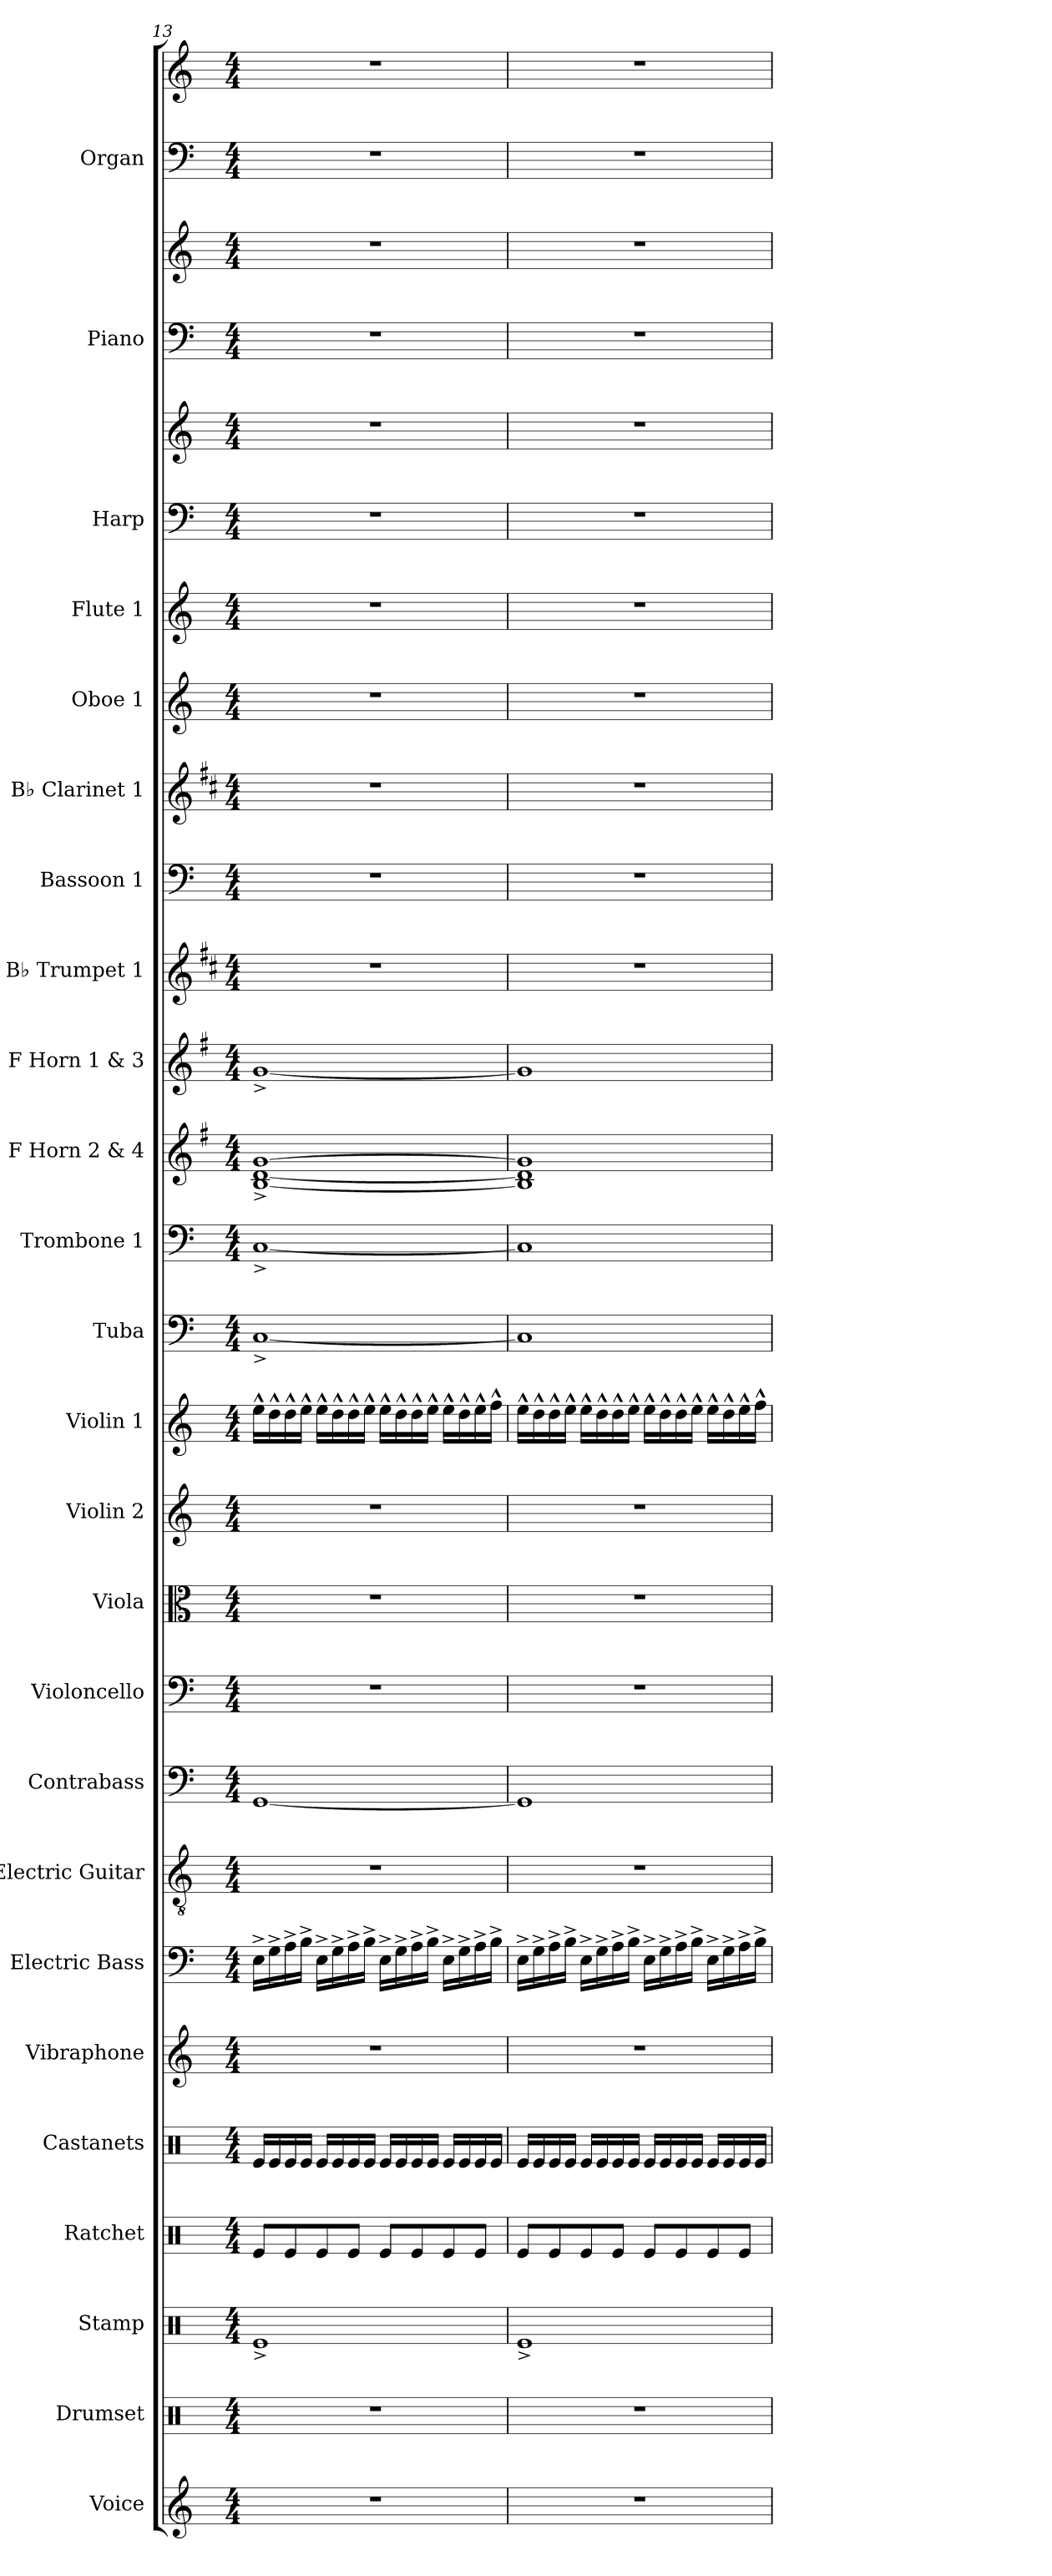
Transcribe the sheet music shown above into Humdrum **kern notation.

**kern	**kern	**kern	**kern	**kern	**kern	**kern	**kern	**kern	**kern	**kern	**kern	**kern	**kern	**kern	**kern	**kern	**kern	**kern	**kern	**kern	**kern	**kern	**kern	**kern	**kern	**kern	**kern
*part25	*part24	*part23	*part22	*part21	*part20	*part19	*part18	*part17	*part16	*part15	*part14	*part13	*part12	*part11	*part10	*part9	*part8	*part7	*part6	*part5	*part4	*part3	*part3	*part2	*part2	*part1	*part1
*staff28	*staff27	*staff26	*staff25	*staff24	*staff23	*staff22	*staff21	*staff20	*staff19	*staff18	*staff17	*staff16	*staff15	*staff14	*staff13	*staff12	*staff11	*staff10	*staff9	*staff8	*staff7	*staff6	*staff5	*staff4	*staff3	*staff2	*staff1
*I"Voice	*I"Drumset	*I"Stamp	*I"Ratchet	*I"Castanets	*I"Vibraphone	*I"Electric Bass	*I"Electric Guitar	*I"Contrabass	*I"Violoncello	*I"Viola	*I"Violin 2	*I"Violin 1	*I"Tuba	*I"Trombone 1	*I"F Horn 2 &amp; 4	*I"F Horn 1 &amp; 3	*I"B♭ Trumpet 1	*I"Bassoon 1	*I"B♭ Clarinet 1	*I"Oboe 1	*I"Flute 1	*I"Harp	*	*I"Piano	*	*I"Organ	*
*I'Vo.	*I'Drs.	*I'Sta.	*I'Rat.	*I'Cst.	*I'Vib.	*I'El. B.	*I'El. Guit.	*I'Cb.	*I'Vc.	*I'Vla.	*I'Vln. 2	*I'Vln. 1	*I'Tba.	*I'Tbn. 1	*I'F Hn. 2 4	*I'F Hn. 1 3	*I'B♭ Tpt. 1	*I'Bsn. 1	*I'B♭ Cl. 1	*I'Ob. 1	*I'Fl. 1	*I'Hrp.	*	*I'Pno.	*	*I'Org.	*
!!LO:PB:g=z
*clefG2	*clefX	*clefX	*clefX	*clefX	*clefG2	*clefF4	*clefGv2	*clefF4	*clefF4	*clefC3	*clefG2	*clefG2	*clefF4	*clefF4	*clefG2	*clefG2	*clefG2	*clefF4	*clefG2	*clefG2	*clefG2	*clefF4	*clefG2	*clefF4	*clefG2	*clefF4	*clefG2
*	*	*	*	*	*	*ITrd7c12	*	*ITrd7c12	*	*	*	*	*	*	*ITrd4c7	*ITrd4c7	*ITrd1c2	*	*ITrd1c2	*	*	*	*	*	*	*	*
*k[]	*k[]	*k[]	*k[]	*k[]	*k[]	*k[]	*k[]	*k[]	*k[]	*k[]	*k[]	*k[]	*k[]	*k[]	*k[]	*k[]	*k[]	*k[]	*k[]	*k[]	*k[]	*k[]	*k[]	*k[]	*k[]	*k[]	*k[]
*M4/4	*M4/4	*M4/4	*M4/4	*M4/4	*M4/4	*M4/4	*M4/4	*M4/4	*M4/4	*M4/4	*M4/4	*M4/4	*M4/4	*M4/4	*M4/4	*M4/4	*M4/4	*M4/4	*M4/4	*M4/4	*M4/4	*M4/4	*M4/4	*M4/4	*M4/4	*M4/4	*M4/4
=13	=13	=13	=13	=13	=13	=13	=13	=13	=13	=13	=13	=13	=13	=13	=13	=13	=13	=13	=13	=13	=13	=13	=13	=13	=13	=13	=13
1r	1r	1Re^	8Re/L	16Re/LL	1r	16EE^\LL	1r	[1GGG	1r	1r	1r	16ee^^\LL	[1C^	[1C^	[1E^ [1G^ [1c^	[1c^	1r	1r	1r	1r	1r	1r	1r	1r	1r	1r	1r
.	.	.	.	16Re/	.	16GG^\	.	.	.	.	.	16dd^^\	.	.	.	.	.	.	.	.	.	.	.	.	.	.	.
.	.	.	8Re/	16Re/	.	16AA^\	.	.	.	.	.	16dd^^\	.	.	.	.	.	.	.	.	.	.	.	.	.	.	.
.	.	.	.	16Re/JJ	.	16BB^\JJ	.	.	.	.	.	16ee^^\JJ	.	.	.	.	.	.	.	.	.	.	.	.	.	.	.
.	.	.	8Re/	16Re/LL	.	16EE^\LL	.	.	.	.	.	16ee^^\LL	.	.	.	.	.	.	.	.	.	.	.	.	.	.	.
.	.	.	.	16Re/	.	16GG^\	.	.	.	.	.	16dd^^\	.	.	.	.	.	.	.	.	.	.	.	.	.	.	.
.	.	.	8Re/J	16Re/	.	16AA^\	.	.	.	.	.	16dd^^\	.	.	.	.	.	.	.	.	.	.	.	.	.	.	.
.	.	.	.	16Re/JJ	.	16BB^\JJ	.	.	.	.	.	16ee^^\JJ	.	.	.	.	.	.	.	.	.	.	.	.	.	.	.
.	.	.	8Re/L	16Re/LL	.	16EE^\LL	.	.	.	.	.	16ee^^\LL	.	.	.	.	.	.	.	.	.	.	.	.	.	.	.
.	.	.	.	16Re/	.	16GG^\	.	.	.	.	.	16dd^^\	.	.	.	.	.	.	.	.	.	.	.	.	.	.	.
.	.	.	8Re/	16Re/	.	16AA^\	.	.	.	.	.	16dd^^\	.	.	.	.	.	.	.	.	.	.	.	.	.	.	.
.	.	.	.	16Re/JJ	.	16BB^\JJ	.	.	.	.	.	16ee^^\JJ	.	.	.	.	.	.	.	.	.	.	.	.	.	.	.
.	.	.	8Re/	16Re/LL	.	16EE^\LL	.	.	.	.	.	16ee^^\LL	.	.	.	.	.	.	.	.	.	.	.	.	.	.	.
.	.	.	.	16Re/	.	16GG^\	.	.	.	.	.	16dd^^\	.	.	.	.	.	.	.	.	.	.	.	.	.	.	.
.	.	.	8Re/J	16Re/	.	16AA^\	.	.	.	.	.	16ee^^\	.	.	.	.	.	.	.	.	.	.	.	.	.	.	.
.	.	.	.	16Re/JJ	.	16BB^\JJ	.	.	.	.	.	16ff^^\JJ	.	.	.	.	.	.	.	.	.	.	.	.	.	.	.
=14	=14	=14	=14	=14	=14	=14	=14	=14	=14	=14	=14	=14	=14	=14	=14	=14	=14	=14	=14	=14	=14	=14	=14	=14	=14	=14	=14
1r	1r	1Re^	8Re/L	16Re/LL	1r	16EE^\LL	1r	1GGG]	1r	1r	1r	16ee^^\LL	1C]	1C]	1E] 1G] 1c]	1c]	1r	1r	1r	1r	1r	1r	1r	1r	1r	1r	1r
.	.	.	.	16Re/	.	16GG^\	.	.	.	.	.	16dd^^\	.	.	.	.	.	.	.	.	.	.	.	.	.	.	.
.	.	.	8Re/	16Re/	.	16AA^\	.	.	.	.	.	16dd^^\	.	.	.	.	.	.	.	.	.	.	.	.	.	.	.
.	.	.	.	16Re/JJ	.	16BB^\JJ	.	.	.	.	.	16ee^^\JJ	.	.	.	.	.	.	.	.	.	.	.	.	.	.	.
.	.	.	8Re/	16Re/LL	.	16EE^\LL	.	.	.	.	.	16ee^^\LL	.	.	.	.	.	.	.	.	.	.	.	.	.	.	.
.	.	.	.	16Re/	.	16GG^\	.	.	.	.	.	16dd^^\	.	.	.	.	.	.	.	.	.	.	.	.	.	.	.
.	.	.	8Re/J	16Re/	.	16AA^\	.	.	.	.	.	16dd^^\	.	.	.	.	.	.	.	.	.	.	.	.	.	.	.
.	.	.	.	16Re/JJ	.	16BB^\JJ	.	.	.	.	.	16ee^^\JJ	.	.	.	.	.	.	.	.	.	.	.	.	.	.	.
.	.	.	8Re/L	16Re/LL	.	16EE^\LL	.	.	.	.	.	16ee^^\LL	.	.	.	.	.	.	.	.	.	.	.	.	.	.	.
.	.	.	.	16Re/	.	16GG^\	.	.	.	.	.	16dd^^\	.	.	.	.	.	.	.	.	.	.	.	.	.	.	.
.	.	.	8Re/	16Re/	.	16AA^\	.	.	.	.	.	16dd^^\	.	.	.	.	.	.	.	.	.	.	.	.	.	.	.
.	.	.	.	16Re/JJ	.	16BB^\JJ	.	.	.	.	.	16ee^^\JJ	.	.	.	.	.	.	.	.	.	.	.	.	.	.	.
.	.	.	8Re/	16Re/LL	.	16EE^\LL	.	.	.	.	.	16ee^^\LL	.	.	.	.	.	.	.	.	.	.	.	.	.	.	.
.	.	.	.	16Re/	.	16GG^\	.	.	.	.	.	16dd^^\	.	.	.	.	.	.	.	.	.	.	.	.	.	.	.
.	.	.	8Re/J	16Re/	.	16AA^\	.	.	.	.	.	16ee^^\	.	.	.	.	.	.	.	.	.	.	.	.	.	.	.
.	.	.	.	16Re/JJ	.	16BB^\JJ	.	.	.	.	.	16ff^^\JJ	.	.	.	.	.	.	.	.	.	.	.	.	.	.	.
=	=	=	=	=	=	=	=	=	=	=	=	=	=	=	=	=	=	=	=	=	=	=	=	=	=	=	=
*-	*-	*-	*-	*-	*-	*-	*-	*-	*-	*-	*-	*-	*-	*-	*-	*-	*-	*-	*-	*-	*-	*-	*-	*-	*-	*-	*-
